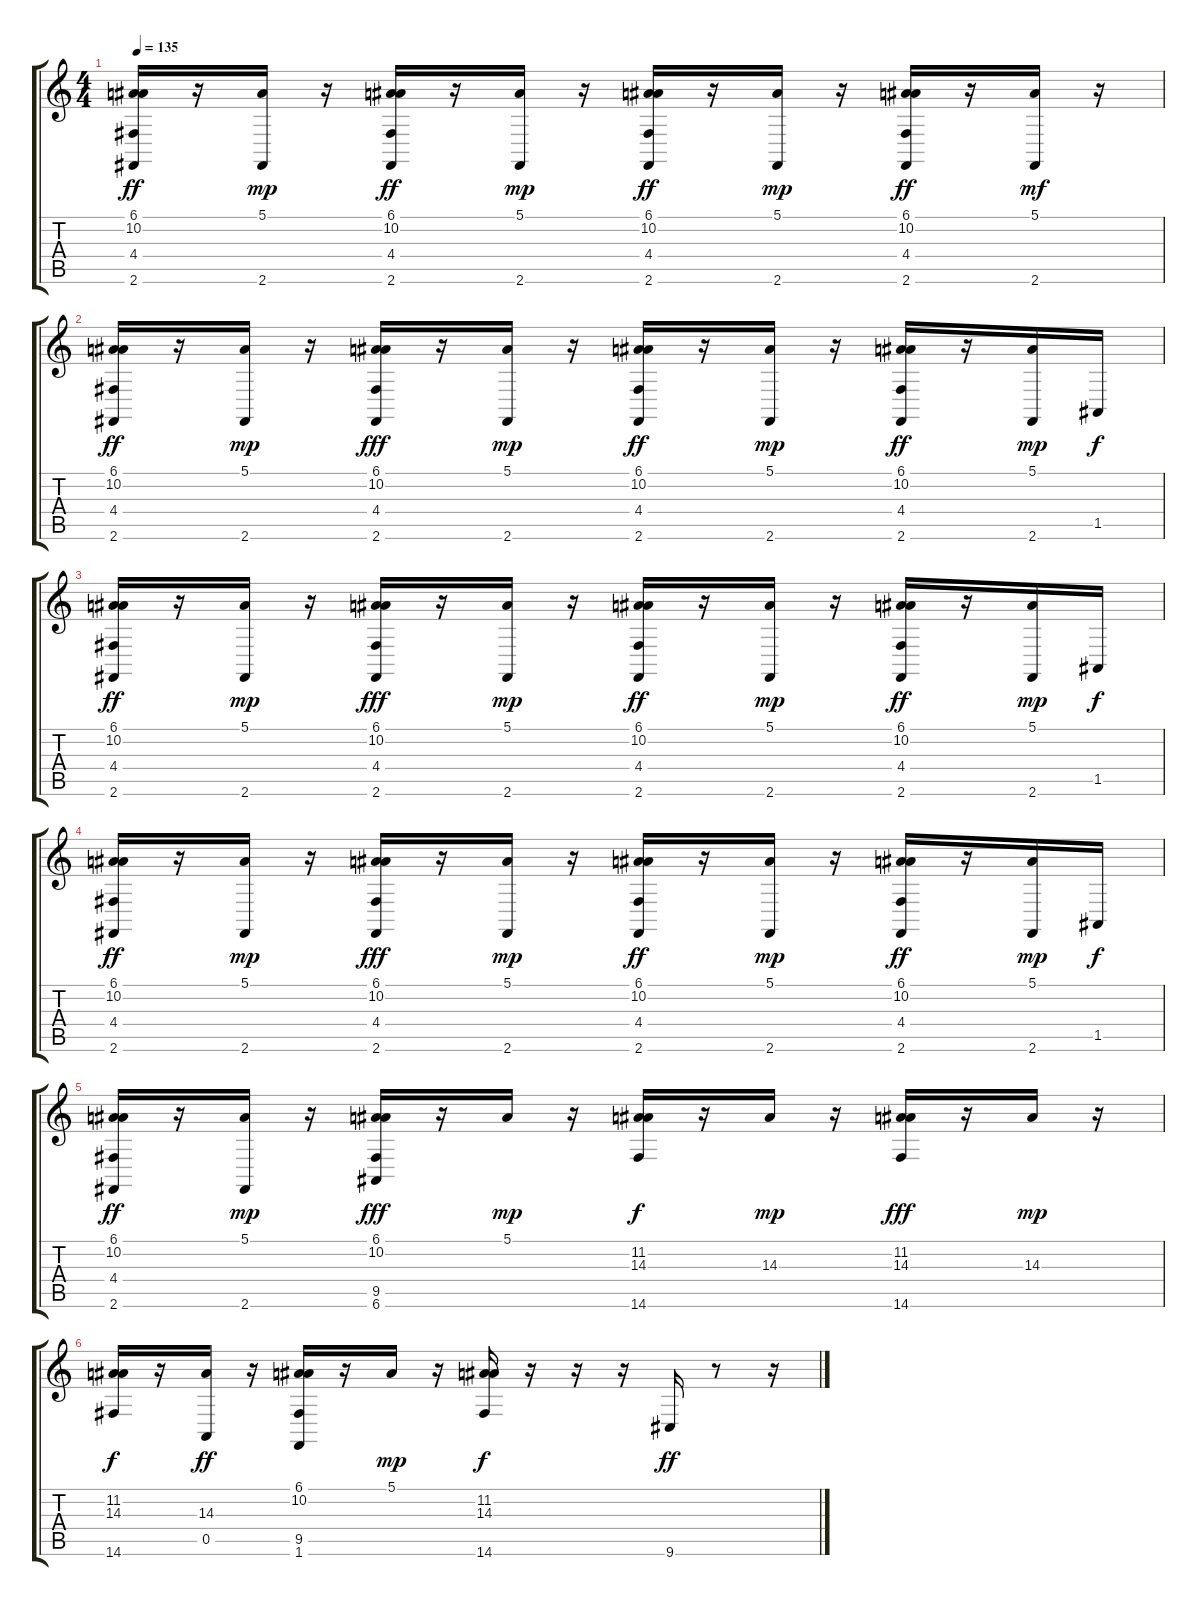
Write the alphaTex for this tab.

\track "" {instrument drawbarorgan}
\staff {score tabs}
\tuning (E4 B3 G3 D3 A2 E2) {hide}
\ts (4 4)
\tempo 135
\clef g2
\ks c
(6.1 10.2 4.4 2.6).16{dy ff} r.16 (5.1 2.6).16{dy mp} r.16 (6.1 10.2 4.4 2.6).16{dy ff} r.16 (5.1 2.6).16{dy mp} r.16 (6.1 10.2 4.4 2.6).16{dy ff} r.16 (5.1 2.6).16{dy mp} r.16 (6.1 10.2 4.4 2.6).16{dy ff} r.16 (5.1 2.6).16{dy mf} r.16 |
(6.1 10.2 4.4 2.6).16{dy ff} r.16 (5.1 2.6).16{dy mp} r.16 (6.1 10.2 4.4 2.6).16{dy fff} r.16 (5.1 2.6).16{dy mp} r.16 (6.1 10.2 4.4 2.6).16{dy ff} r.16 (5.1 2.6).16{dy mp} r.16 (6.1 10.2 4.4 2.6).16{dy ff} r.16 (5.1 2.6).16{dy mp} 1.5.16{dy f} |
(6.1 10.2 4.4 2.6).16{dy ff} r.16 (5.1 2.6).16{dy mp} r.16 (6.1 10.2 4.4 2.6).16{dy fff} r.16 (5.1 2.6).16{dy mp} r.16 (6.1 10.2 4.4 2.6).16{dy ff} r.16 (5.1 2.6).16{dy mp} r.16 (6.1 10.2 4.4 2.6).16{dy ff} r.16 (5.1 2.6).16{dy mp} 1.5.16{dy f} |
(6.1 10.2 4.4 2.6).16{dy ff} r.16 (5.1 2.6).16{dy mp} r.16 (6.1 10.2 4.4 2.6).16{dy fff} r.16 (5.1 2.6).16{dy mp} r.16 (6.1 10.2 4.4 2.6).16{dy ff} r.16 (5.1 2.6).16{dy mp} r.16 (6.1 10.2 4.4 2.6).16{dy ff} r.16 (5.1 2.6).16{dy mp} 1.5.16{dy f} |
(6.1 10.2 4.4 2.6).16{dy ff} r.16 (5.1 2.6).16{dy mp} r.16 (6.1 10.2 9.5 6.6).16{dy fff} r.16 5.1.16{dy mp} r.16 (11.2 14.3 14.6).16{dy f} r.16 14.3.16{dy mp} r.16 (11.2 14.3 14.6).16{dy fff} r.16 14.3.16{dy mp} r.16 |
(11.2 14.3 14.6).16{dy f} r.16 (14.3 0.5).16{dy ff} r.16 (6.1 10.2 9.5 1.6).16 r.16 5.1.16{dy mp} r.16 (11.2 14.3 14.6).16{dy f} r.16 r.16 r.16 9.6.16{dy ff} r.8 r.16
